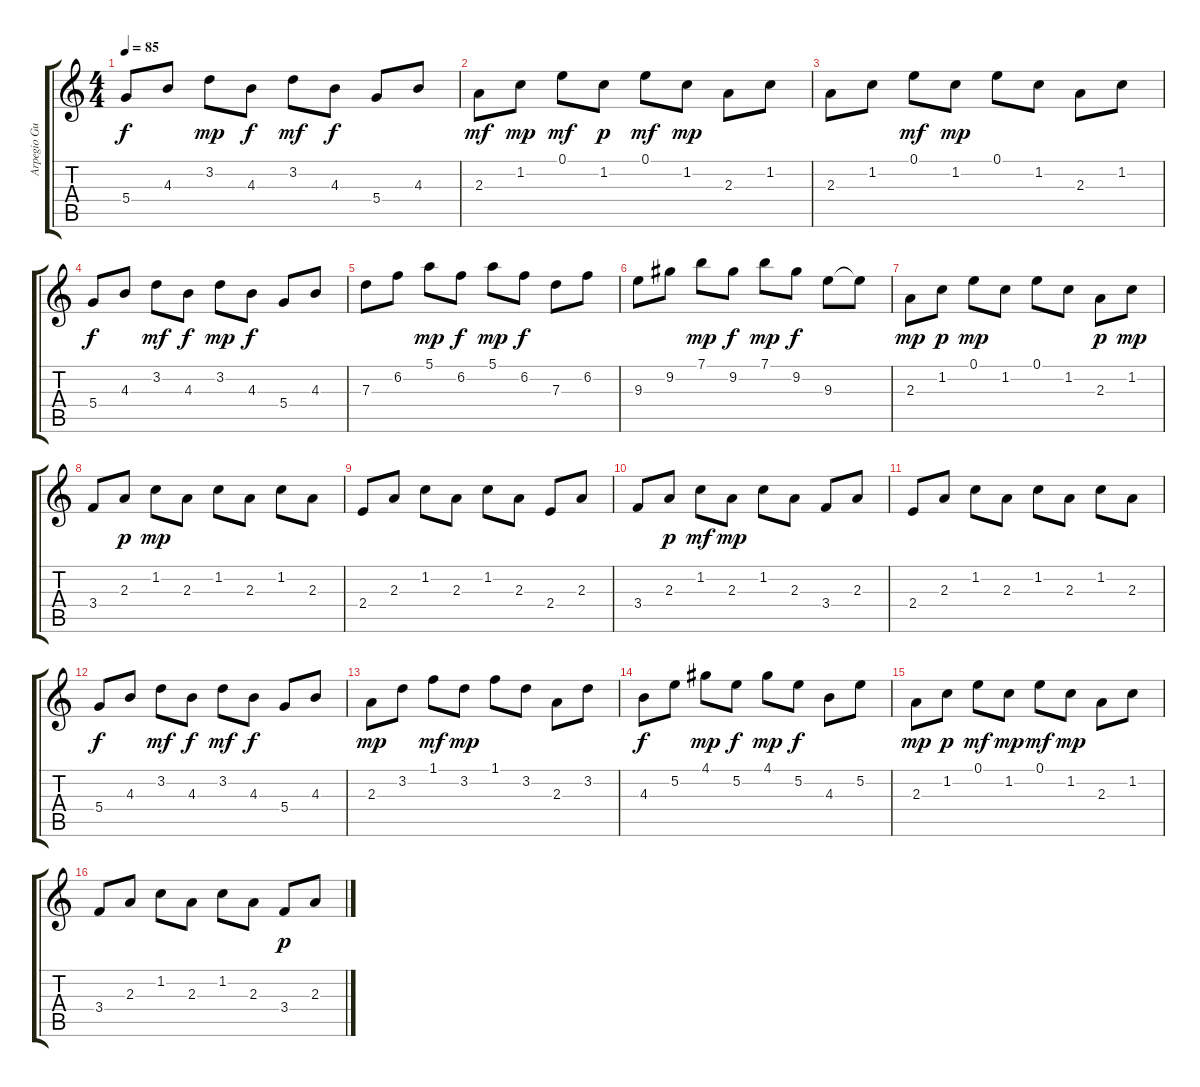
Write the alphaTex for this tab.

\track ("Arpegio Guitar      " "Arpegio Gu") {instrument acousticguitarsteel}
\staff {score tabs}
\tuning (E4 B3 G3 D3 A2 E2) {hide}
\ts (4 4)
\tempo 85
\clef g2
\ks c
5.4.8{dy f} 4.3.8 3.2.8{dy mp} 4.3.8{dy f} 3.2.8{dy mf} 4.3.8{dy f} 5.4.8 4.3.8 |
2.3.8{dy mf} 1.2.8{dy mp} 0.1.8{dy mf} 1.2.8{dy p} 0.1.8{dy mf} 1.2.8{dy mp} 2.3.8 1.2.8 |
2.3.8 1.2.8 0.1.8{dy mf} 1.2.8{dy mp} 0.1.8 1.2.8 2.3.8 1.2.8 |
5.4.8{dy f} 4.3.8 3.2.8{dy mf} 4.3.8{dy f} 3.2.8{dy mp} 4.3.8{dy f} 5.4.8 4.3.8 |
7.3.8 6.2.8 5.1.8{dy mp} 6.2.8{dy f} 5.1.8{dy mp} 6.2.8{dy f} 7.3.8 6.2.8 |
9.3.8 9.2.8 7.1.8{dy mp} 9.2.8{dy f} 7.1.8{dy mp} 9.2.8{dy f} 9.3.8 9.3{t}.8 |
2.3.8{dy mp volume 15} 1.2.8{dy p} 0.1.8{dy mp} 1.2.8 0.1.8 1.2.8 2.3.8{dy p} 1.2.8{dy mp} |
3.4.8 2.3.8{dy p} 1.2.8{dy mp} 2.3.8 1.2.8 2.3.8 1.2.8 2.3.8 |
2.4.8 2.3.8 1.2.8 2.3.8 1.2.8 2.3.8 2.4.8 2.3.8 |
3.4.8 2.3.8{dy p} 1.2.8{dy mf} 2.3.8{dy mp} 1.2.8 2.3.8 3.4.8 2.3.8 |
2.4.8 2.3.8 1.2.8 2.3.8 1.2.8 2.3.8 1.2.8 2.3.8 |
5.4.8{dy f} 4.3.8 3.2.8{dy mf} 4.3.8{dy f} 3.2.8{dy mf} 4.3.8{dy f} 5.4.8 4.3.8 |
2.3.8{dy mp} 3.2.8 1.1.8{dy mf} 3.2.8{dy mp} 1.1.8 3.2.8 2.3.8 3.2.8 |
4.3.8{dy f} 5.2.8 4.1.8{dy mp} 5.2.8{dy f} 4.1.8{dy mp} 5.2.8{dy f} 4.3.8 5.2.8 |
2.3.8{dy mp} 1.2.8{dy p} 0.1.8{dy mf} 1.2.8{dy mp} 0.1.8{dy mf} 1.2.8{dy mp} 2.3.8 1.2.8 |
3.4.8 2.3.8 1.2.8 2.3.8 1.2.8 2.3.8 3.4.8{dy p} 2.3.8
